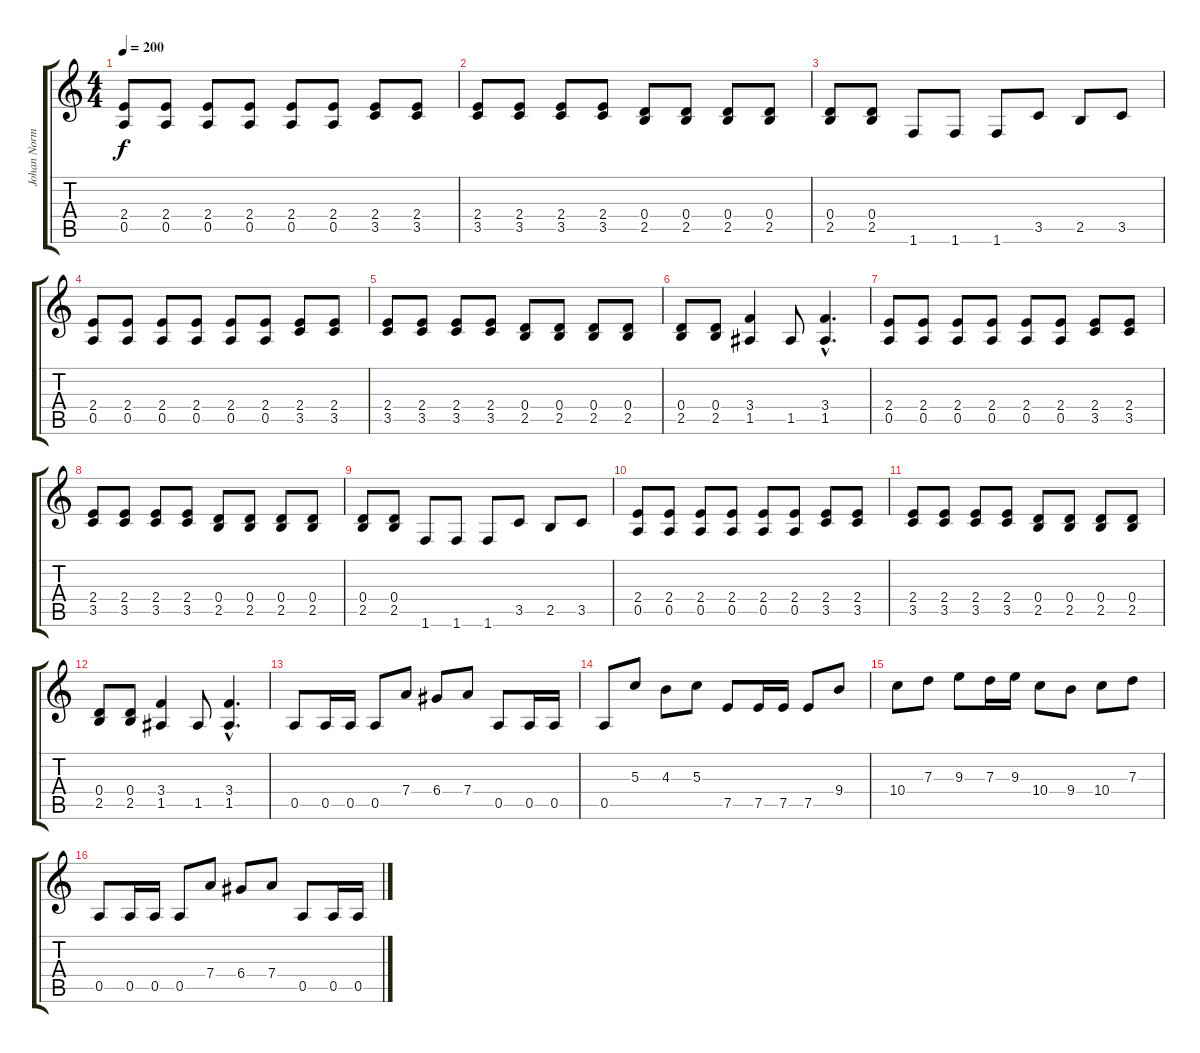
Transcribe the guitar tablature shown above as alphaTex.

\track ("Johan Norman" "Johan Norm") {instrument distortionguitar}
\staff {score tabs}
\tuning (E4 B3 G3 D3 A2 E2) {hide}
\ts (4 4)
\tempo 200
\clef g2
\ks c
(2.4 0.5).8{dy f} (2.4 0.5).8 (2.4 0.5).8 (2.4 0.5).8 (2.4 0.5).8 (2.4 0.5).8 (2.4 3.5).8 (2.4 3.5).8 |
(2.4 3.5).8 (2.4 3.5).8 (2.4 3.5).8 (2.4 3.5).8 (0.4 2.5).8 (0.4 2.5).8 (0.4 2.5).8 (0.4 2.5).8 |
(0.4 2.5).8 (0.4 2.5).8 1.6.8 1.6.8 1.6.8 3.5.8 2.5.8 3.5.8 |
(2.4 0.5).8 (2.4 0.5).8 (2.4 0.5).8 (2.4 0.5).8 (2.4 0.5).8 (2.4 0.5).8 (2.4 3.5).8 (2.4 3.5).8 |
(2.4 3.5).8 (2.4 3.5).8 (2.4 3.5).8 (2.4 3.5).8 (0.4 2.5).8 (0.4 2.5).8 (0.4 2.5).8 (0.4 2.5).8 |
(0.4 2.5).8 (0.4 2.5).8 (3.4 1.5).4 1.5.8 (3.4{hac} 1.5{hac}).4{d} |
(2.4 0.5).8 (2.4 0.5).8 (2.4 0.5).8 (2.4 0.5).8 (2.4 0.5).8 (2.4 0.5).8 (2.4 3.5).8 (2.4 3.5).8 |
(2.4 3.5).8 (2.4 3.5).8 (2.4 3.5).8 (2.4 3.5).8 (0.4 2.5).8 (0.4 2.5).8 (0.4 2.5).8 (0.4 2.5).8 |
(0.4 2.5).8 (0.4 2.5).8 1.6.8 1.6.8 1.6.8 3.5.8 2.5.8 3.5.8 |
(2.4 0.5).8 (2.4 0.5).8 (2.4 0.5).8 (2.4 0.5).8 (2.4 0.5).8 (2.4 0.5).8 (2.4 3.5).8 (2.4 3.5).8 |
(2.4 3.5).8 (2.4 3.5).8 (2.4 3.5).8 (2.4 3.5).8 (0.4 2.5).8 (0.4 2.5).8 (0.4 2.5).8 (0.4 2.5).8 |
(0.4 2.5).8 (0.4 2.5).8 (3.4 1.5).4 1.5.8 (3.4{hac} 1.5{hac}).4{d} |
0.5.8 0.5.16 0.5.16 0.5.8 7.4.8 6.4.8 7.4.8 0.5.8 0.5.16 0.5.16 |
0.5.8 5.3.8 4.3.8 5.3.8 7.5.8 7.5.16 7.5.16 7.5.8 9.4.8 |
10.4.8 7.3.8 9.3.8 7.3.16 9.3.16 10.4.8 9.4.8 10.4.8 7.3.8 |
0.5.8 0.5.16 0.5.16 0.5.8 7.4.8 6.4.8 7.4.8 0.5.8 0.5.16 0.5.16
